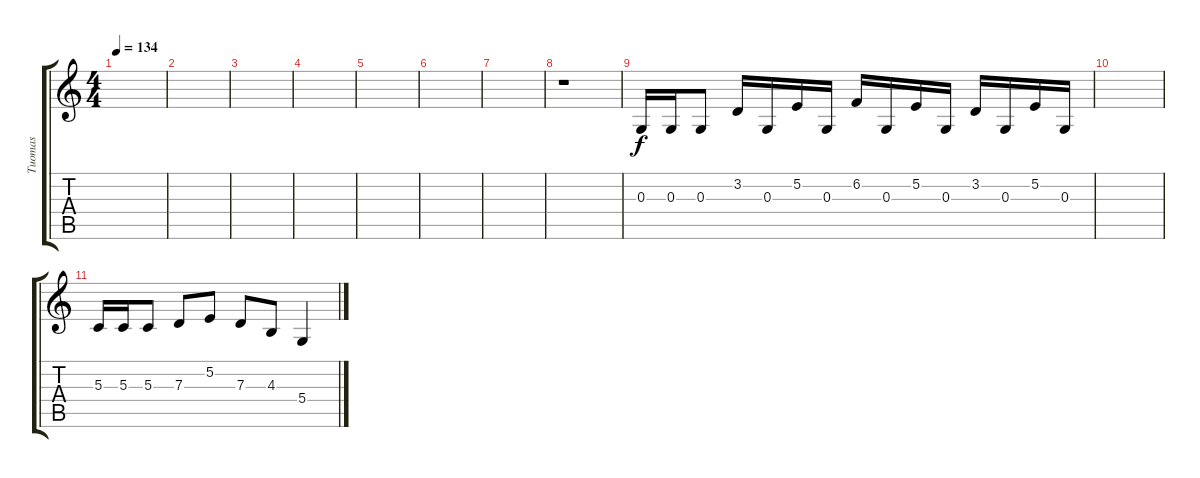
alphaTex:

\track ("Tuomas" "Tuomas") {instrument pad1newage}
\staff {score tabs}
\tuning (E4 B3 G3 D3 A2 E2) {hide}
\ts (4 4)
\tempo 134
\clef g2
\ks c
|
|
|
|
|
|
|
r.1 |
0.3.16 0.3.16 0.3.8 3.2.16 0.3.16 5.2.16 0.3.16 6.2.16 0.3.16 5.2.16 0.3.16 3.2.16 0.3.16 5.2.16 0.3.16 |
|
5.3.16 5.3.16 5.3.8 7.3.8 5.2.8 7.3.8 4.3.8 5.4.4
